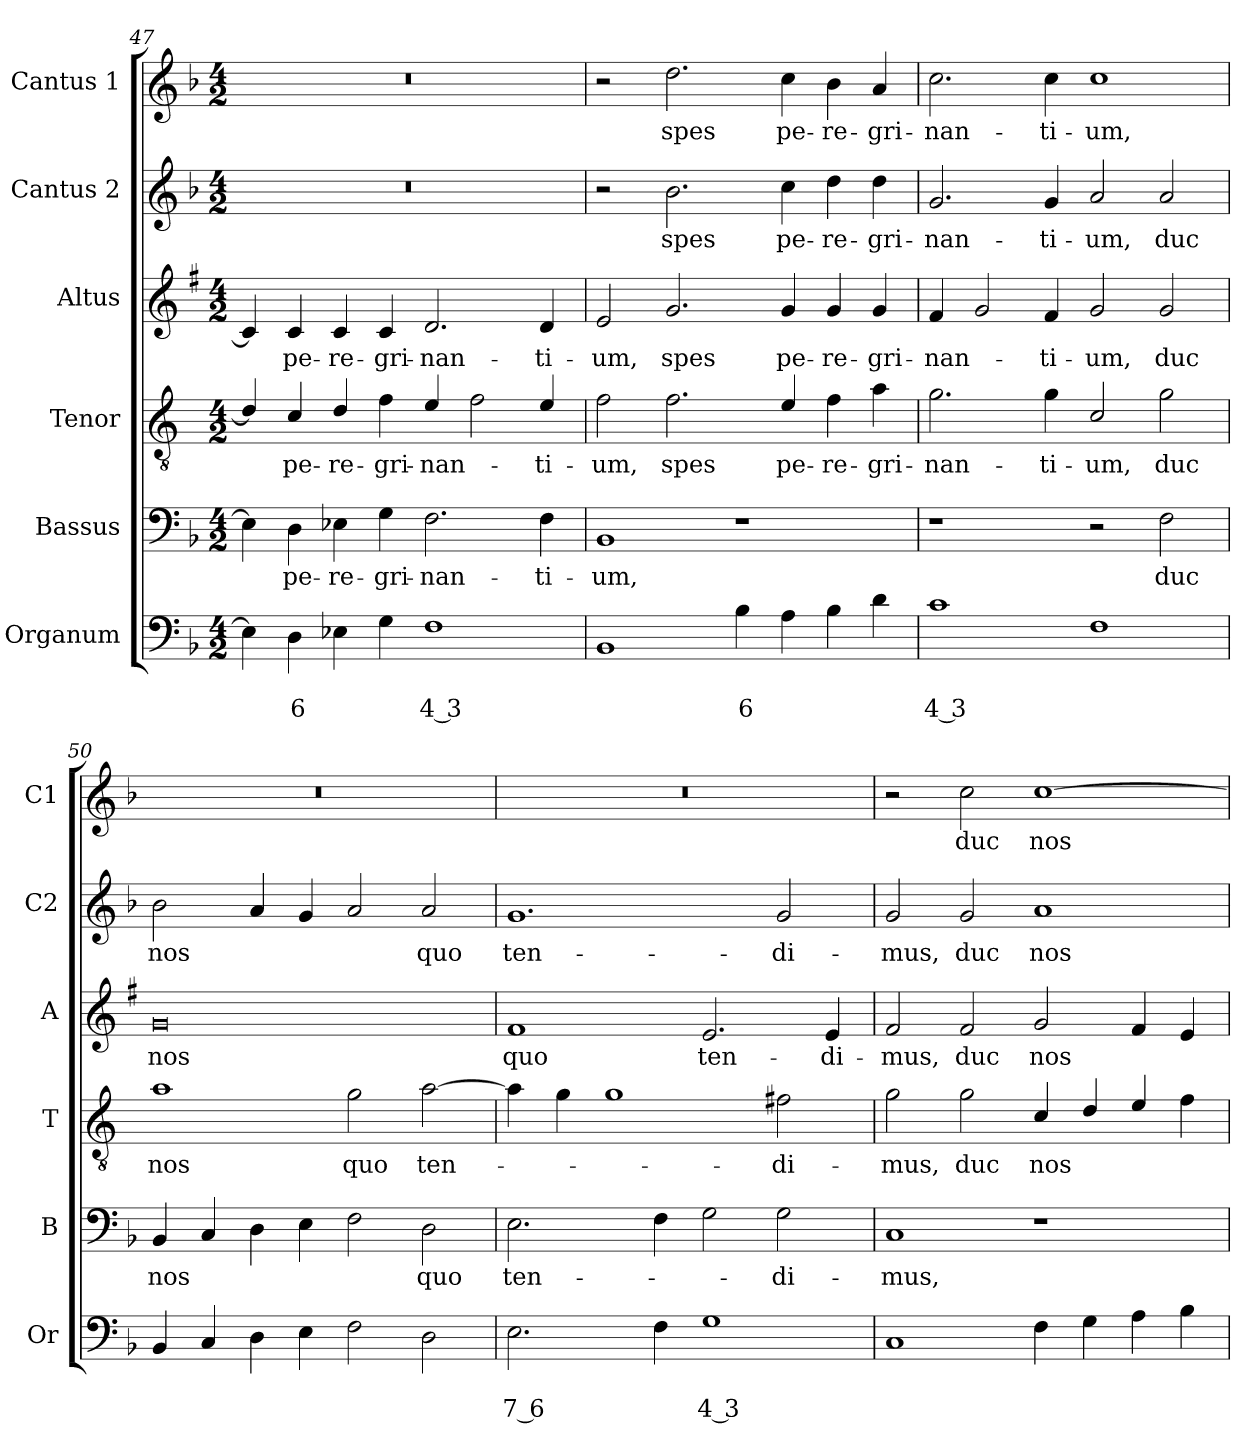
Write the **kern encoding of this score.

**kern	**text	**text	**kern	**text	**kern	**text	**kern	**text	**kern	**text	**kern	**text
*part6	*part6	*part6	*part5	*part5	*part4	*part4	*part3	*part3	*part2	*part2	*part1	*part1
*staff6	*staff6	*staff6	*staff5	*staff5	*staff4	*staff4	*staff3	*staff3	*staff2	*staff2	*staff1	*staff1
*I"Organum	*	*	*I"Bassus	*	*I"Tenor	*	*I"Altus	*	*I"Cantus 2	*	*I"Cantus 1	*
*I'Or	*	*	*I'B	*	*I'T	*	*I'A	*	*I'C2	*	*I'C1	*
*clefF4	*	*	*clefF4	*	*clefGv2	*	*clefG2	*	*clefG2	*	*clefG2	*
*	*	*	*	*	*ITrd4c7	*	*ITrd1c2	*	*	*	*	*
*k[b-]	*	*	*k[b-]	*	*k[b-]	*	*k[b-]	*	*k[b-]	*	*k[b-]	*
*F:	*	*	*F:	*	*F:	*	*F:	*	*F:	*	*F:	*
*M4/2	*	*	*M4/2	*	*M4/2	*	*M4/2	*	*M4/2	*	*M4/2	*
=47	=47	=47	=47	=47	=47	=47	=47	=47	=47	=47	=47	=47
4E-\]	.	.	4E-\]	.	4G/]	.	4B-/]	.	0r	.	0r	.
!	!	!LO:LY:b	!	!LO:LY:b	!	!LO:LY:b	!	!LO:LY:b	!	!	!	!
4D\	.	6	4D\	pe-	4F/	pe-	4B-/	pe-	.	.	.	.
!	!	!	!	!LO:LY:b	!	!LO:LY:b	!	!LO:LY:b	!	!	!	!
4E-X\	.	.	4E-X\	-re-	4G/	-re-	4B-/	-re-	.	.	.	.
!	!	!	!	!LO:LY:b	!	!LO:LY:b	!	!LO:LY:b	!	!	!	!
4G\	.	.	4G\	-gri-	4B-\	-gri-	4B-/	-gri-	.	.	.	.
!	!	!LO:LY:b	!	!LO:LY:b	!	!LO:LY:b	!	!LO:LY:b	!	!	!	!
1F	.	4 3	2.F\	-nan-	4A/	-nan-	2.c/	-nan-	.	.	.	.
.	.	.	.	.	2B-\	.	.	.	.	.	.	.
!	!	!	!	!LO:LY:b	!	!LO:LY:b	!	!LO:LY:b	!	!	!	!
.	.	.	4F\	-ti-	4A/	-ti-	4c/	-ti-	.	.	.	.
=48	=48	=48	=48	=48	=48	=48	=48	=48	=48	=48	=48	=48
!	!	!	!	!LO:LY:b	!	!LO:LY:b	!	!LO:LY:b	!	!	!	!
1BB-	.	.	1BB-	-um,	2B-\	-um,	2d/	-um,	2r	.	2r	.
!	!	!	!	!	!	!LO:LY:b	!	!LO:LY:b	!	!LO:LY:b	!	!LO:LY:b
.	.	.	.	.	2.B-\	spes	2.f/	spes	2.b-\	spes	2.dd\	spes
!	!	!LO:LY:b	!	!	!	!	!	!	!	!	!	!
4B-\	.	6	1r	.	.	.	.	.	.	.	.	.
!	!	!	!	!	!	!LO:LY:b	!	!LO:LY:b	!	!LO:LY:b	!	!LO:LY:b
4A\	.	.	.	.	4A/	pe-	4f/	pe-	4cc\	pe-	4cc\	pe-
!	!	!	!	!	!	!LO:LY:b	!	!LO:LY:b	!	!LO:LY:b	!	!LO:LY:b
4B-\	.	.	.	.	4B-\	-re-	4f/	-re-	4dd\	-re-	4b-\	-re-
!	!	!	!	!	!	!LO:LY:b	!	!LO:LY:b	!	!LO:LY:b	!	!LO:LY:b
4d\	.	.	.	.	4d\	-gri-	4f/	-gri-	4dd\	-gri-	4a/	-gri-
=49	=49	=49	=49	=49	=49	=49	=49	=49	=49	=49	=49	=49
!	!	!LO:LY:b	!	!	!	!LO:LY:b	!	!LO:LY:b	!	!LO:LY:b	!	!LO:LY:b
1c	.	4 3	1r	.	2.c\	-nan-	4e/	-nan-	2.g/	-nan-	2.cc\	-nan-
.	.	.	.	.	.	.	2f/	.	.	.	.	.
!	!	!	!	!	!	!LO:LY:b	!	!LO:LY:b	!	!LO:LY:b	!	!LO:LY:b
.	.	.	.	.	4c\	-ti-	4e/	-ti-	4g/	-ti-	4cc\	-ti-
!	!	!	!	!	!	!LO:LY:b	!	!LO:LY:b	!	!LO:LY:b	!	!LO:LY:b
1F	.	.	2r	.	2F/	-um,	2f/	-um,	2a/	-um,	1cc	-um,
!	!	!	!	!LO:LY:b	!	!LO:LY:b	!	!LO:LY:b	!	!LO:LY:b	!	!
.	.	.	2F\	duc	2c\	duc	2f/	duc	2a/	duc	.	.
!!LO:LB:g=z
=50	=50	=50	=50	=50	=50	=50	=50	=50	=50	=50	=50	=50
!	!	!	!	!LO:LY:b	!	!LO:LY:b	!	!LO:LY:b	!	!LO:LY:b	!	!
4BB-/	.	.	4BB-/	nos	1d	nos	0f	nos	2b-\	nos	0r	.
4C/	.	.	4C/	.	.	.	.	.	.	.	.	.
4D\	.	.	4D\	.	.	.	.	.	4a/	.	.	.
4E\	.	.	4E\	.	.	.	.	.	4g/	.	.	.
!	!	!	!	!	!	!LO:LY:b	!	!	!	!	!	!
2F\	.	.	2F\	.	2c\	quo	.	.	2a/	.	.	.
!	!	!	!	!LO:LY:b	!	!LO:LY:b	!	!	!	!LO:LY:b	!	!
2D\	.	.	2D\	quo	[2d\	ten-	.	.	2a/	quo	.	.
=51	=51	=51	=51	=51	=51	=51	=51	=51	=51	=51	=51	=51
!	!	!LO:LY:b	!	!LO:LY:b	!	!	!	!LO:LY:b	!	!LO:LY:b	!	!
2.E\	.	7 6	2.E\	ten-	4d\]	.	1e	quo	1.g	ten-	0r	.
.	.	.	.	.	4c\	.	.	.	.	.	.	.
.	.	.	.	.	1c	.	.	.	.	.	.	.
4F\	.	.	4F\	.	.	.	.	.	.	.	.	.
!	!	!LO:LY:b	!	!	!	!	!	!LO:LY:b	!	!	!	!
1G	.	4 3	2G\	.	.	.	2.d/	ten-	.	.	.	.
!	!	!	!	!LO:LY:b	!	!LO:LY:b	!	!	!	!LO:LY:b	!	!
.	.	.	2G\	-di-	2Bn\	-di-	.	.	2g/	-di-	.	.
!	!	!	!	!	!	!	!	!LO:LY:b	!	!	!	!
.	.	.	.	.	.	.	4d/	-di-	.	.	.	.
=52	=52	=52	=52	=52	=52	=52	=52	=52	=52	=52	=52	=52
!	!	!	!	!LO:LY:b	!	!LO:LY:b	!	!LO:LY:b	!	!LO:LY:b	!	!
1C	.	.	1C	-mus,	2c\	-mus,	2e/	-mus,	2g/	-mus,	2r	.
!	!	!	!	!	!	!LO:LY:b	!	!LO:LY:b	!	!LO:LY:b	!	!LO:LY:b
.	.	.	.	.	2c\	duc	2e/	duc	2g/	duc	2cc\	duc
!	!	!	!	!	!	!LO:LY:b	!	!LO:LY:b	!	!LO:LY:b	!	!LO:LY:b
4F\	.	.	1r	.	4F/	nos	2f/	nos	1a	nos	[1cc	nos
4G\	.	.	.	.	4G/	.	.	.	.	.	.	.
4A\	.	.	.	.	4A/	.	4e/	.	.	.	.	.
4B-\	.	.	.	.	4B-\	.	4d/	.	.	.	.	.
=	=	=	=	=	=	=	=	=	=	=	=	=
*-	*-	*-	*-	*-	*-	*-	*-	*-	*-	*-	*-	*-
